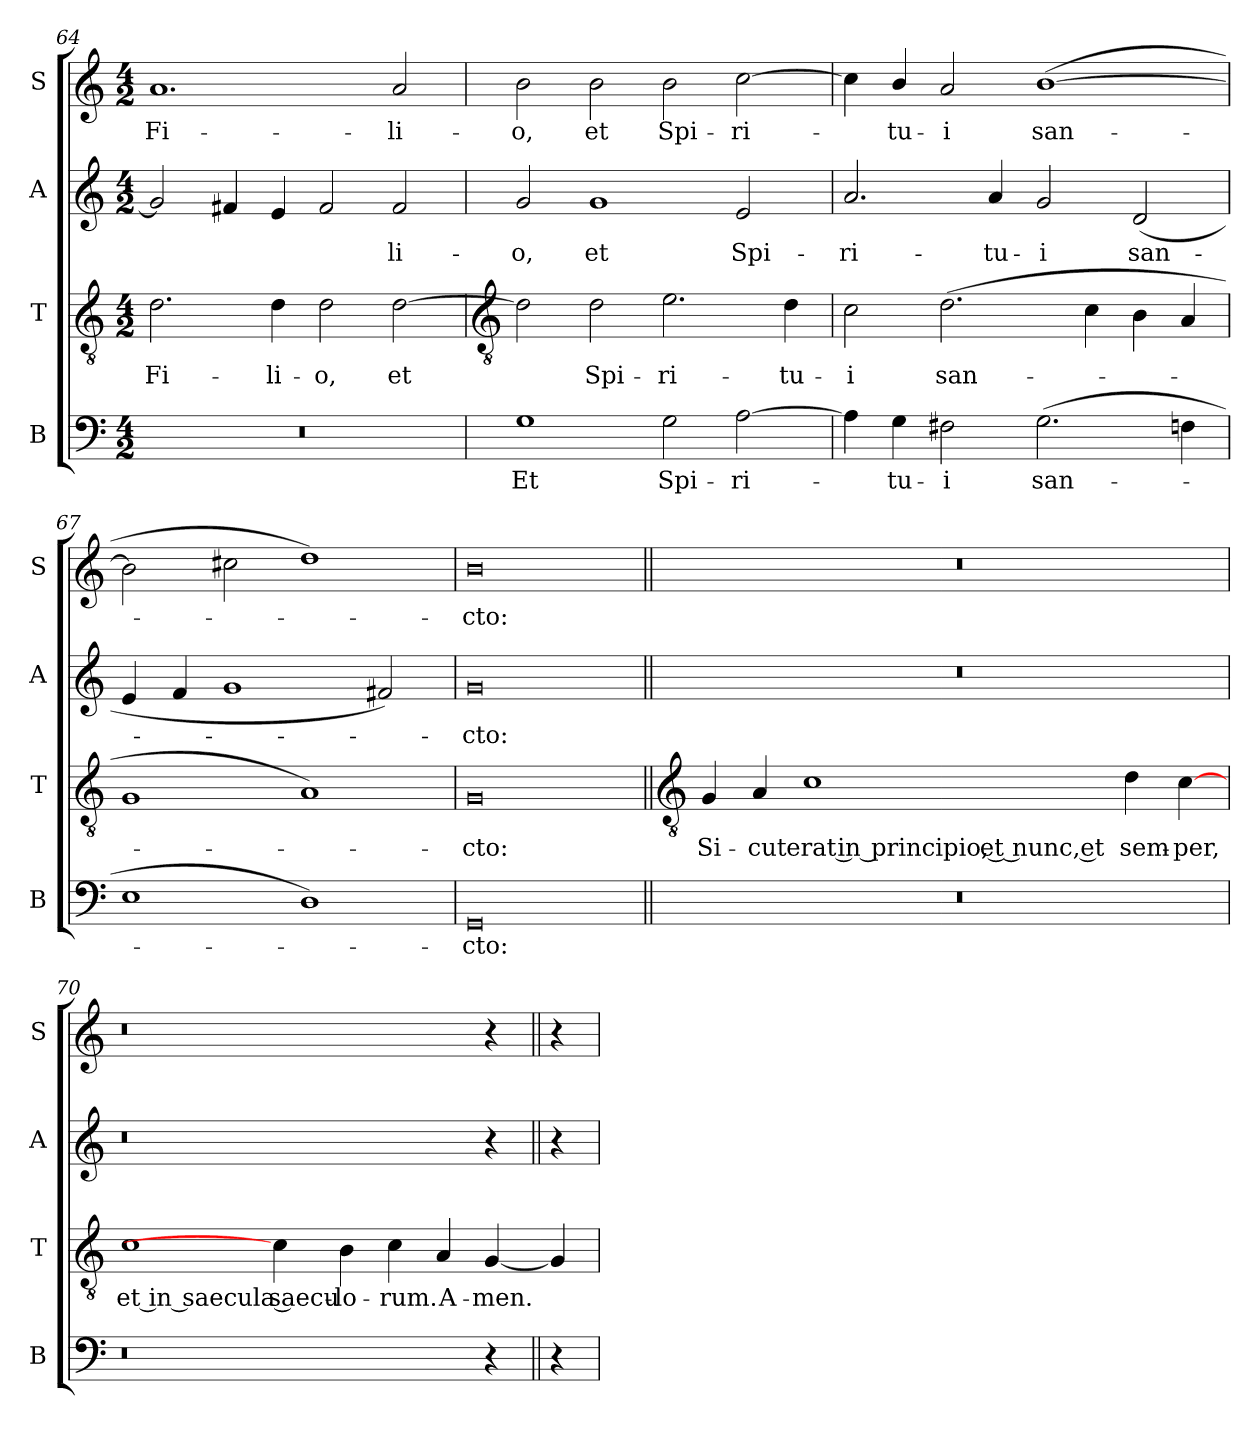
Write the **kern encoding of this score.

**kern	**text	**kern	**text	**kern	**text	**kern	**text
*part4	*part4	*part3	*part3	*part2	*part2	*part1	*part1
*staff4	*staff4	*staff3	*staff3	*staff2	*staff2	*staff1	*staff1
*I"B	*	*I"T	*	*I"A	*	*I"S	*
*I'B	*	*I'T	*	*I'A	*	*I'S	*
*clefF4	*	*clefGv2	*	*clefG2	*	*clefG2	*
*k[]	*	*k[]	*	*k[]	*	*k[]	*
*C:	*	*C:	*	*C:	*	*C:	*
*M4/2	*	*M4/2	*	*M4/2	*	*M4/2	*
=64	=64	=64	=64	=64	=64	=64	=64
!	!	!	!LO:LY:b	!	!	!	!LO:LY:b
0r	.	2.d	Fi-	2g]	.	1.a	Fi-
.	.	.	.	4f#X	.	.	.
!	!	!	!LO:LY:b	!	!	!	!
.	.	4d	-li-	4e	.	.	.
!	!	!	!LO:LY:b	!	!	!	!
.	.	2d	-o,	2f#	.	.	.
!	!	!	!LO:LY:b	!	!LO:LY:b	!	!LO:LY:b
.	.	[2d	et	2f#	li-	2a	-li-
!!LO:LB:g=z
=65	=65	=65	=65	=65	=65	=65	=65
*	*	*clefGv2	*	*	*	*	*
!	!LO:LY:b	!	!	!	!LO:LY:b	!	!LO:LY:b
1G	Et	2d]	.	2g	-o,	2b	-o,
!	!	!	!LO:LY:b	!	!LO:LY:b	!	!LO:LY:b
.	.	2d	Spi-	1g	et	2b	et
!	!LO:LY:b	!	!LO:LY:b	!	!	!	!LO:LY:b
2G	Spi-	2.e	-ri-	.	.	2b	Spi-
!	!LO:LY:b	!	!	!	!LO:LY:b	!	!LO:LY:b
[2A	-ri-	.	.	2e	Spi-	[2cc	-ri-
!	!	!	!LO:LY:b	!	!	!	!
.	.	4d	-tu-	.	.	.	.
=66	=66	=66	=66	=66	=66	=66	=66
!	!	!	!LO:LY:b	!	!LO:LY:b	!	!
4A]	.	2c	-i	2.a	-ri-	4cc]	.
!	!LO:LY:b	!	!	!	!	!	!LO:LY:b
4G	tu-	.	.	.	.	4b/	tu-
!	!LO:LY:b	!	!LO:LY:b	!	!	!	!LO:LY:b
2F#X	-i	(>2.d	san-	.	.	2a	-i
!	!	!	!	!	!LO:LY:b	!	!
.	.	.	.	4a	-tu-	.	.
!	!LO:LY:b	!	!	!	!LO:LY:b	!	!LO:LY:b
(>2.G	san-	.	.	2g	-i	(>[1b	san-
.	.	4c	.	.	.	.	.
!	!	!	!	!	!LO:LY:b	!	!
.	.	4B	.	(<2d	san-	.	.
4F	.	4A	.	.	.	.	.
=67	=67	=67	=67	=67	=67	=67	=67
1E	.	1G	.	4e	.	2b]	.
.	.	.	.	4f	.	.	.
.	.	.	.	1g	.	2cc#X	.
1D)	.	1A)	.	.	.	1dd)	.
.	.	.	.	2f#X)	.	.	.
=68	=68	=68	=68	=68	=68	=68	=68
!	!LO:LY:b	!	!LO:LY:b	!	!LO:LY:b	!	!LO:LY:b
0GG	cto:	0G	cto:	0g	cto:	0b	cto:
!!LO:LB:g=z
=69||	=69||	=69||	=69||	=69||	=69||	=69||	=69||
*	*	*clefGv2	*	*	*	*	*
!	!	!	!LO:LY:b	!	!	!	!
0r	.	4G	Si-	0r	.	0r	.
!	!	!	!LO:LY:b	!	!	!	!
.	.	4A	-cut	.	.	.	.
!	!	!	!LO:LY:b	!	!	!	!
.	.	1c	erat in principio, et nunc, et	.	.	.	.
!	!	!	!LO:LY:b	!	!	!	!
.	.	4d	sem-	.	.	.	.
!	!	!	!LO:LY:b	!	!	!	!
.	.	[4c	-per,	.	.	.	.
=70	=70	=70	=70	=70	=70	=70	=70
!	!	!	!LO:LY:b	!	!	!	!
0r	.	1c	et in saecula saecu-	0r	.	0r	.
.	.	4c]	.	.	.	.	.
!	!	!	!LO:LY:b	!	!	!	!
.	.	4B	-lo-	.	.	.	.
!	!	!	!LO:LY:b	!	!	!	!
.	.	4c	-rum.	.	.	.	.
!	!	!	!LO:LY:b	!	!	!	!
.	.	4A	A-	.	.	.	.
!	!	!	!LO:LY:b	!	!	!	!
4r	.	[4G	-men.	4r	.	4r	.
=71||	=71||	=71-	=71||	=71||	=71||	=71||	=71||
4r	.	4G]	.	4r	.	4r	.
=	=	=	=	=	=	=	=
*-	*-	*-	*-	*-	*-	*-	*-
